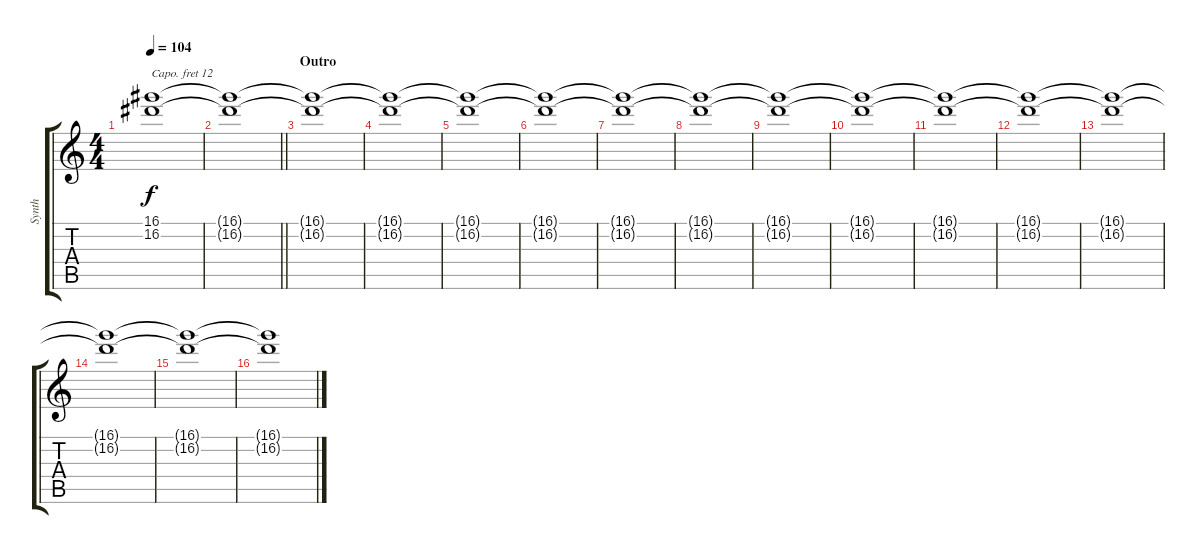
\track ("Synth" "Synth") {instrument pad5bowed}
\staff {score tabs}
\capo 12
\tuning (E4 B3 G3 D3 A2 E2) {hide}
\ts (4 4)
\tempo 104
\clef g2
\ks c
(16.1{t} 16.2{t}).1{dy f} |
\barLineRight lightlight
(16.1{t} 16.2{t}).1 |
\section ("" "Outro")
(16.1{t} 16.2{t}).1 |
(16.1{t} 16.2{t}).1 |
(16.1{t} 16.2{t}).1 |
(16.1{t} 16.2{t}).1 |
(16.1{t} 16.2{t}).1 |
(16.1{t} 16.2{t}).1 |
(16.1{t} 16.2{t}).1 |
(16.1{t} 16.2{t}).1 |
(16.1{t} 16.2{t}).1 |
(16.1{t} 16.2{t}).1 |
(16.1{t} 16.2{t}).1 |
(16.1{t} 16.2{t}).1 |
(16.1{t} 16.2{t}).1 |
(16.1{t} 16.2{t}).1
